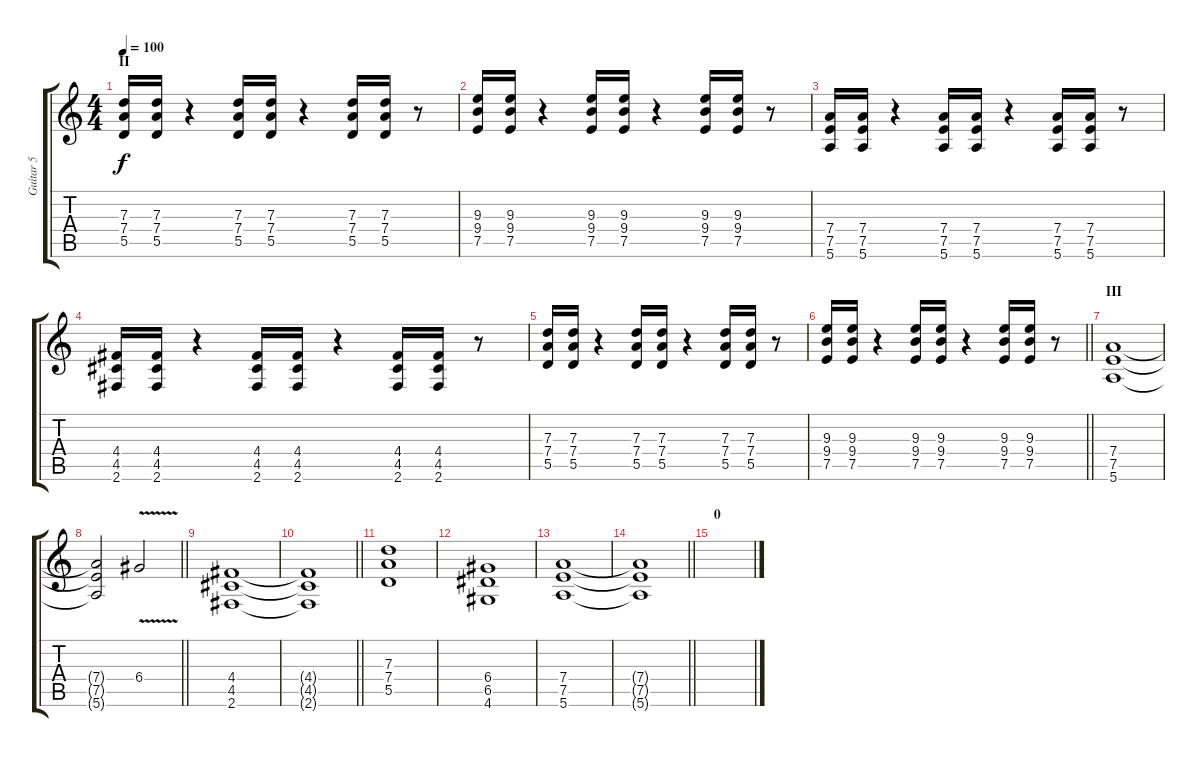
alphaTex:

\track ("Guitar 5" "Guitar 5") {instrument distortionguitar}
\staff {score tabs}
\tuning (E4 B3 G3 D3 A2 E2) {hide}
\ts (4 4)
\section ("" "II")
\tempo 100
\clef g2
\ks c
(7.3 7.4 5.5).16{dy f} (7.3 7.4 5.5).16 r.4 (7.3 7.4 5.5).16 (7.3 7.4 5.5).16 r.4 (7.3 7.4 5.5).16 (7.3 7.4 5.5).16 r.8 |
(9.3 9.4 7.5).16 (9.3 9.4 7.5).16 r.4 (9.3 9.4 7.5).16 (9.3 9.4 7.5).16 r.4 (9.3 9.4 7.5).16 (9.3 9.4 7.5).16 r.8 |
(7.4 7.5 5.6).16 (7.4 7.5 5.6).16 r.4 (7.4 7.5 5.6).16 (7.4 7.5 5.6).16 r.4 (7.4 7.5 5.6).16 (7.4 7.5 5.6).16 r.8 |
(4.4 4.5 2.6).16 (4.4 4.5 2.6).16 r.4 (4.4 4.5 2.6).16 (4.4 4.5 2.6).16 r.4 (4.4 4.5 2.6).16 (4.4 4.5 2.6).16 r.8 |
(7.3 7.4 5.5).16 (7.3 7.4 5.5).16 r.4 (7.3 7.4 5.5).16 (7.3 7.4 5.5).16 r.4 (7.3 7.4 5.5).16 (7.3 7.4 5.5).16 r.8 |
\barLineRight lightlight
(9.3 9.4 7.5).16 (9.3 9.4 7.5).16 r.4 (9.3 9.4 7.5).16 (9.3 9.4 7.5).16 r.4 (9.3 9.4 7.5).16 (9.3 9.4 7.5).16 r.8 |
\section ("" "III")
(7.4 7.5 5.6).1 |
\barLineRight lightlight
(7.4{t} 7.5{t} 5.6{t}).2 6.4{v}.2 |
(4.4 4.5 2.6).1 |
\barLineRight lightlight
(4.4{t} 4.5{t} 2.6{t}).1 |
(7.3 7.4 5.5).1 |
(6.4 6.5 4.6).1 |
(7.4 7.5 5.6).1 |
\barLineRight lightlight
(7.4{t} 7.5{t} 5.6{t}).1 |
\section ("" "0")
